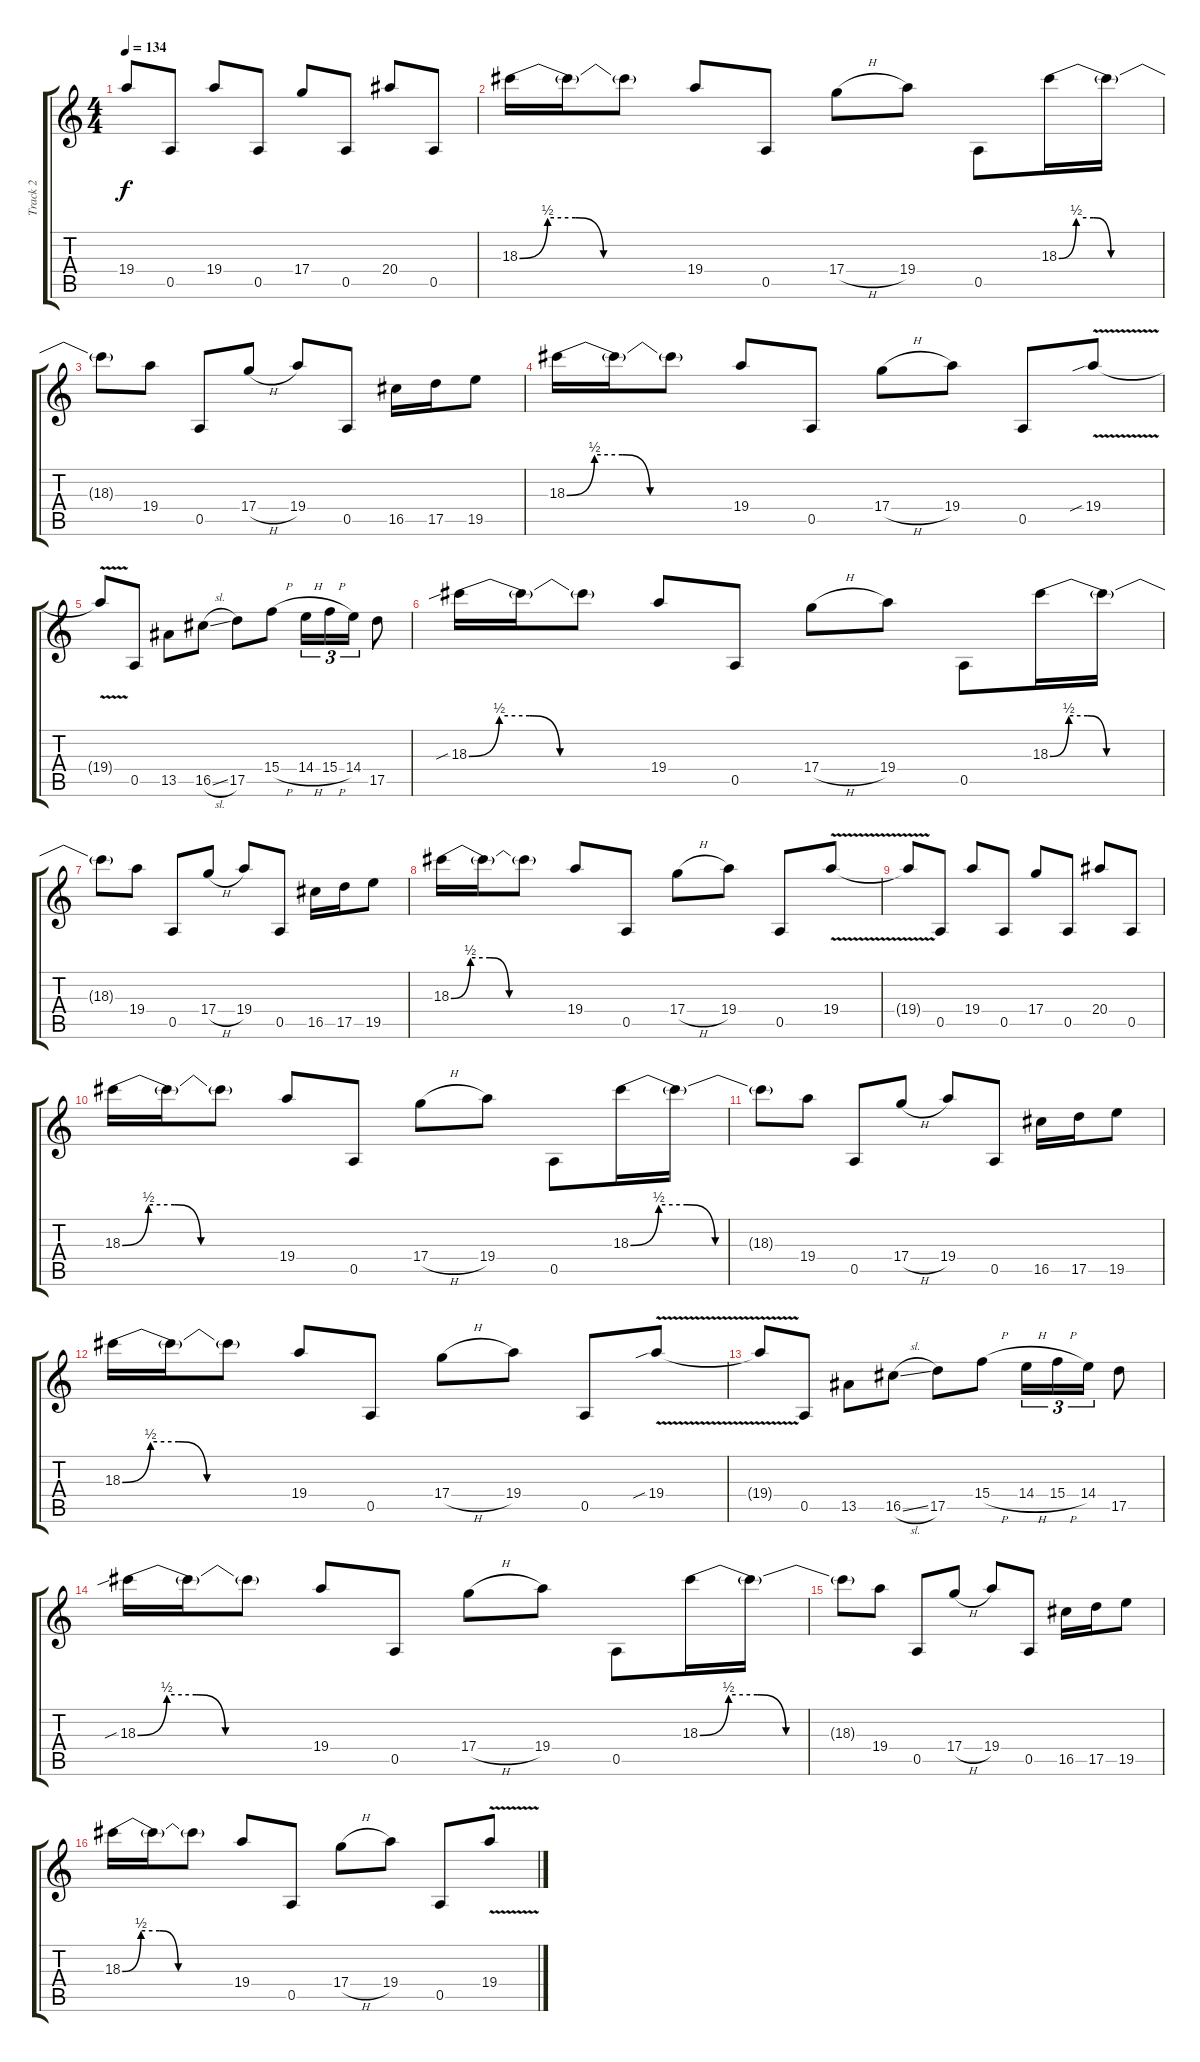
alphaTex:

\track ("Track 2" "Track 2") {instrument distortionguitar}
\staff {score tabs}
\tuning (E4 B3 G3 D3 A2 E2) {hide}
\ts (4 4)
\tempo 134
\clef g2
\ks c
19.4{t}.8{dy f} 0.5.8 19.4.8 0.5.8 17.4.8 0.5.8 20.4.8 0.5.8 |
18.3{be (custom 0 0 10 2 20 2 30 0 60 0)}.16 18.3{t}.16 18.3{t}.8 19.4.8 0.5.8 17.4{h}.8 19.4.8 0.5.8 18.3{be (custom 0 0 10 2 20 2 30 0 60 0)}.16 18.3{t}.16 |
18.3{t}.8 19.4.8 0.5.8 17.4{h}.8 19.4.8 0.5.8 16.5.16 17.5.16 19.5.8 |
18.3{be (custom 0 0 10 2 20 2 30 0 60 0)}.16 18.3{t}.16 18.3{t}.8 19.4.8 0.5.8 17.4{h}.8 19.4.8 0.5.8 19.4{v sib}.8 |
19.4{t}.8 0.5.8 13.5.8 16.5{sl}.8 17.5.8 15.4{h}.8 14.4{h}.16{tu (3 2)} 15.4{h}.16{tu (3 2)} 14.4.16{tu (3 2)} 17.5.8 |
18.3{be (custom 0 0 10 2 20 2 30 0 60 0) sib}.16 18.3{t}.16 18.3{t}.8 19.4.8 0.5.8 17.4{h}.8 19.4.8 0.5.8 18.3{be (custom 0 0 10 2 20 2 30 0 60 0)}.16 18.3{t}.16 |
18.3{t}.8 19.4.8 0.5.8 17.4{h}.8 19.4.8 0.5.8 16.5.16 17.5.16 19.5.8 |
18.3{be (custom 0 0 10 2 20 2 30 0 60 0)}.16 18.3{t}.16 18.3{t}.8 19.4.8 0.5.8 17.4{h}.8 19.4.8 0.5.8 19.4{v}.8 |
19.4{t}.8 0.5.8 19.4.8 0.5.8 17.4.8 0.5.8 20.4.8 0.5.8 |
18.3{be (custom 0 0 10 2 20 2 30 0 60 0)}.16 18.3{t}.16 18.3{t}.8 19.4.8 0.5.8 17.4{h}.8 19.4.8 0.5.8 18.3{be (custom 0 0 10 2 20 2 30 0 60 0)}.16 18.3{t}.16 |
18.3{t}.8 19.4.8 0.5.8 17.4{h}.8 19.4.8 0.5.8 16.5.16 17.5.16 19.5.8 |
18.3{be (custom 0 0 10 2 20 2 30 0 60 0)}.16 18.3{t}.16 18.3{t}.8 19.4.8 0.5.8 17.4{h}.8 19.4.8 0.5.8 19.4{v sib}.8 |
19.4{t}.8 0.5.8 13.5.8 16.5{sl}.8 17.5.8 15.4{h}.8 14.4{h}.16{tu (3 2)} 15.4{h}.16{tu (3 2)} 14.4.16{tu (3 2)} 17.5.8 |
18.3{be (custom 0 0 10 2 20 2 30 0 60 0) sib}.16 18.3{t}.16 18.3{t}.8 19.4.8 0.5.8 17.4{h}.8 19.4.8 0.5.8 18.3{be (custom 0 0 10 2 20 2 30 0 60 0)}.16 18.3{t}.16 |
18.3{t}.8 19.4.8 0.5.8 17.4{h}.8 19.4.8 0.5.8 16.5.16 17.5.16 19.5.8 |
18.3{be (custom 0 0 10 2 20 2 30 0 60 0)}.16 18.3{t}.16 18.3{t}.8 19.4.8 0.5.8 17.4{h}.8 19.4.8 0.5.8 19.4{v}.8
